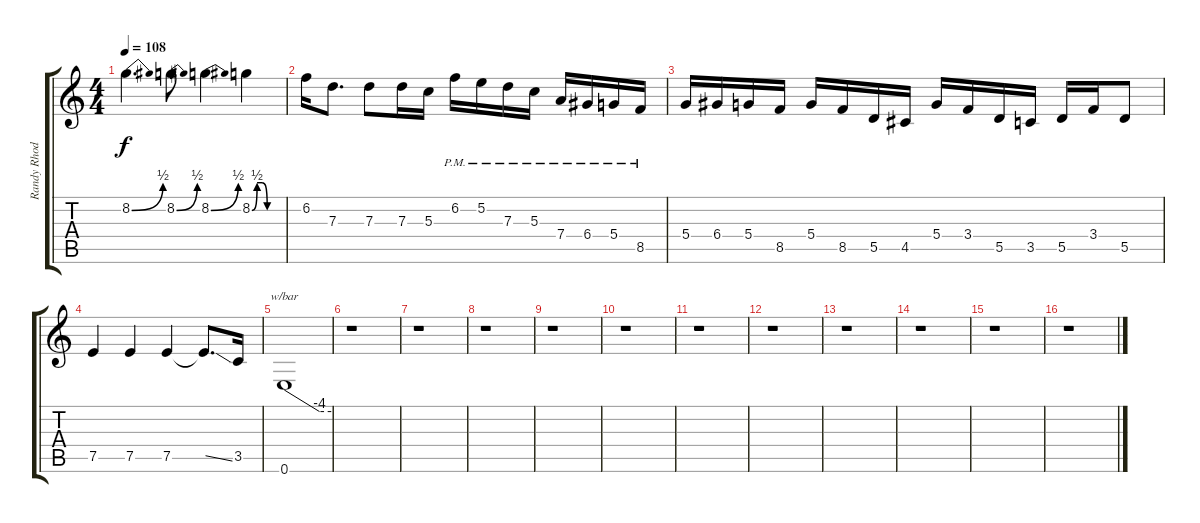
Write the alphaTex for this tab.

\track ("Randy Rhodes II" "Randy Rhod") {instrument distortionguitar}
\staff {score tabs}
\tuning (E4 B3 G3 D3 A2 E2) {hide}
\ts (4 4)
\tempo 108
\clef g2
\ks c
8.2{be (bend 0 0 60 2)}.4{d dy f} 8.2{be (bend 0 0 60 2)}.8 8.2{be (bend 0 0 60 2)}.4 8.2{be (custom 0 0 10 2 20 2 30 0 60 0)}.4 |
6.2.16 7.3.8{d} 7.3.8 7.3.16 5.3.16 6.2{pm}.16 5.2{pm}.16 7.3{pm}.16 5.3{pm}.16 7.4{pm}.16 6.4{pm}.16 5.4{pm}.16 8.5{pm}.16 |
5.4.16 6.4.16 5.4.16 8.5.16 5.4.16 8.5.16 5.5.16 4.5.16 5.4.16 3.4.16 5.5.16 3.5.16 5.5.16 3.4.16 5.5.8 |
7.5.4 7.5.4 7.5.4 7.5{ss t}.8{d} 3.5.16 |
0.6.1{tbe (custom default 0 0 45 -16 60 -16)} |
r.1 |
r.1 |
r.1 |
r.1 |
r.1 |
r.1 |
r.1 |
r.1 |
r.1 |
r.1 |
r.1
